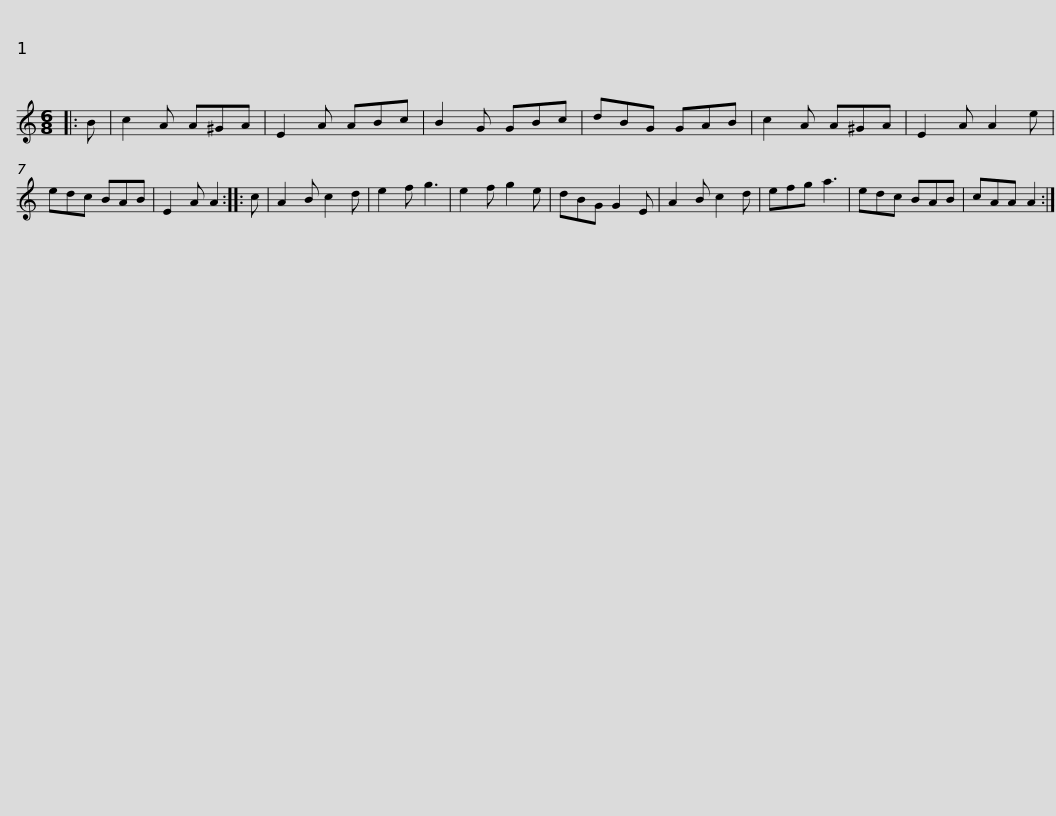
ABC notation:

X:1
L:1/8
M:6/8
I:linebreak $
K:C
V:1 treble
V:1
|: B | c2 A A^GA | E2 A ABc | B2 G GBc | dBG GAB | %5
 c2 A A^GA | E2 A A2 e | edc BAB |$ E2 A A2 :: c | %10
 A2 B c2 d | e2 f g3 | e2 f g2 e | dBG G2 E | A2 B c2 d | %15
 efg a3 | edc BAB | cAA A2 :| %18
